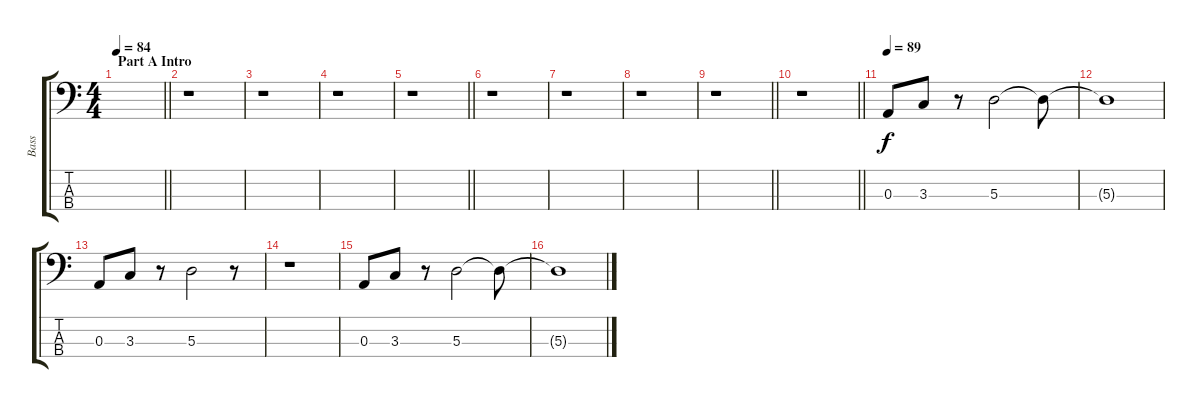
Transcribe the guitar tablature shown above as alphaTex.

\track ("Bass" "Bass") {instrument electricbassfinger}
\staff {score tabs}
\tuning (G2 D2 A1 E1) {hide}
\ts (4 4)
\section ("" "Part A Intro")
\tempo 84
\clef f4
\barLineRight lightlight
\ks c
|
r.1 |
r.1 |
r.1 |
\barLineRight lightlight
r.1 |
r.1 |
r.1 |
r.1 |
\barLineRight lightlight
r.1 |
\barLineRight lightlight
r.1 |
\tempo 89
0.3.8 3.3.8 r.8 5.3.2 5.3{t}.8 |
5.3{t}.1 |
0.3.8 3.3.8 r.8 5.3.2 r.8 |
r.1 |
0.3.8 3.3.8 r.8 5.3.2 5.3{t}.8 |
5.3{t}.1
